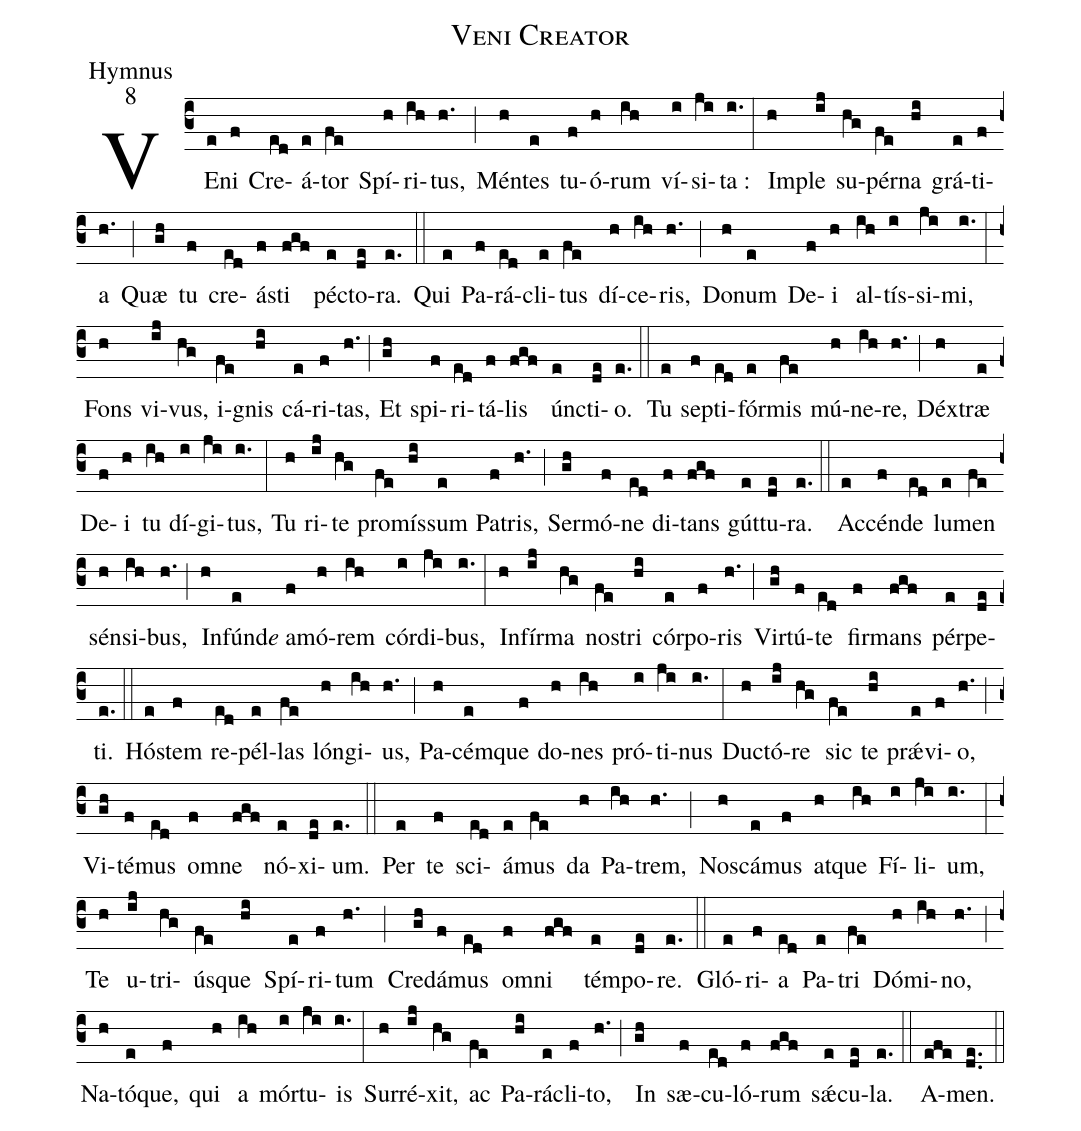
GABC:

name: Veni Creator;
office-part: Hymnus;
mode: 8;
%%
(c3)
VE(e)ni(f) Cre(ed)á(e)tor(fe) Spí(h)ri(ih)tus,(h.) (;)
Mén(h)tes(e) tu(f)ó(h)rum(ih) ví(i)si(ji)ta :(i.) (:)
Im(h)ple(ij) su(hg)pér(fe)na(hi) grá(e)ti(f)a(h.) (;)
Quæ(gh) tu(f) cre(ed)ás(f)ti(fgf) péc(e)to(de)ra.(e.) (::)
Qui(e)  Pa(f)rá(ed)cli(e)tus(fe) dí(h)ce(ih)ris,(h.) (;)
Do(h)num(e) De(f)i(h) al(ih)tís(i)si(ji)mi,(i.) (:)
Fons(h) vi(ij)vus,(hg) i(fe)gnis(hi) cá(e)ri(f)tas,(h.) (;)
Et(gh) spi(f)ri(ed)tá(f)lis(fgf) ún(e)cti(de)o.(e.) (::)
Tu(e) sep(f)ti(ed)fór(e)mis(fe) mú(h)ne(ih)re,(h.) (;)
Déx(h)træ(e) De(f)i(h) tu(ih) dí(i)gi(ji)tus,(i.) (:)
Tu(h) ri(ij)te(hg) pro(fe)mís(hi)sum(e) Pa(f)tris,(h.) (;)
Ser(gh)mó(f)ne(ed) di(f)tans(fgf) gút(e)tu(de)ra.(e.) (::)
Ac(e)cén(f)de(ed) lu(e)men(fe) sén(h)si(ih)bus,(h.) (;)
In(h)fúnd(e)<i>e</i> {a}(f)mó(h)rem(ih) cór(i)di(ji)bus,(i.) (:)
In(h)fír(ij)ma(hg) no(fe)stri(hi) cór(e)po(f)ris(h.) (;)
Vir(gh)tú(f)te(ed) fir(f)mans(fgf) pér(e)pe(de)ti.(e.) (::)
Hó(e)stem(f) re(ed)pél(e)las(fe) lón(h)gi(ih)us,(h.) (;)
Pa(h)cém(e)que(f) do(h)nes(ih) pró(i)ti(ji)nus(i.) (:)
Du(h)ctó(ij)re(hg) sic(fe) te(hi) prǽ(e)vi(f)o,(h.) (;)
Vi(gh)té(f)mus(ed) om(f)ne(fgf) nó(e)xi(de)um.(e.) (::)
Per(e) te(f) sci(ed)á(e)mus(fe) da(h) Pa(ih)trem,(h.) (;)
Nos(h)cá(e)mus(f) at(h)que(ih) Fí(i)li(ji)um,(i.) (:)
Te(h) u(ij)tri(hg)ús(fe)que(hi) Spí(e)ri(f)tum(h.) (;)
Cre(gh)dá(f)mus(ed) om(f)ni(fgf) tém(e)po(de)re.(e.) (::)
Gló(e)ri(f)a(ed) Pa(e)tri(fe) Dó(h)mi(ih)no,(h.) (;)
Na(h)tó(e)que,(f) qui(h) a(ih) mór(i)tu(ji)is(i.) (:)
Sur(h)ré(ij)xit,(hg) ac(fe) Pa(hi)rá(e)cli(f)to,(h.) (;)
In(gh) sæ(f)cu(ed)ló(f)rum(fgf) sǽ(e)cu(de)la.(e.) (::)

A(efe)men.(d.e.) (::)
